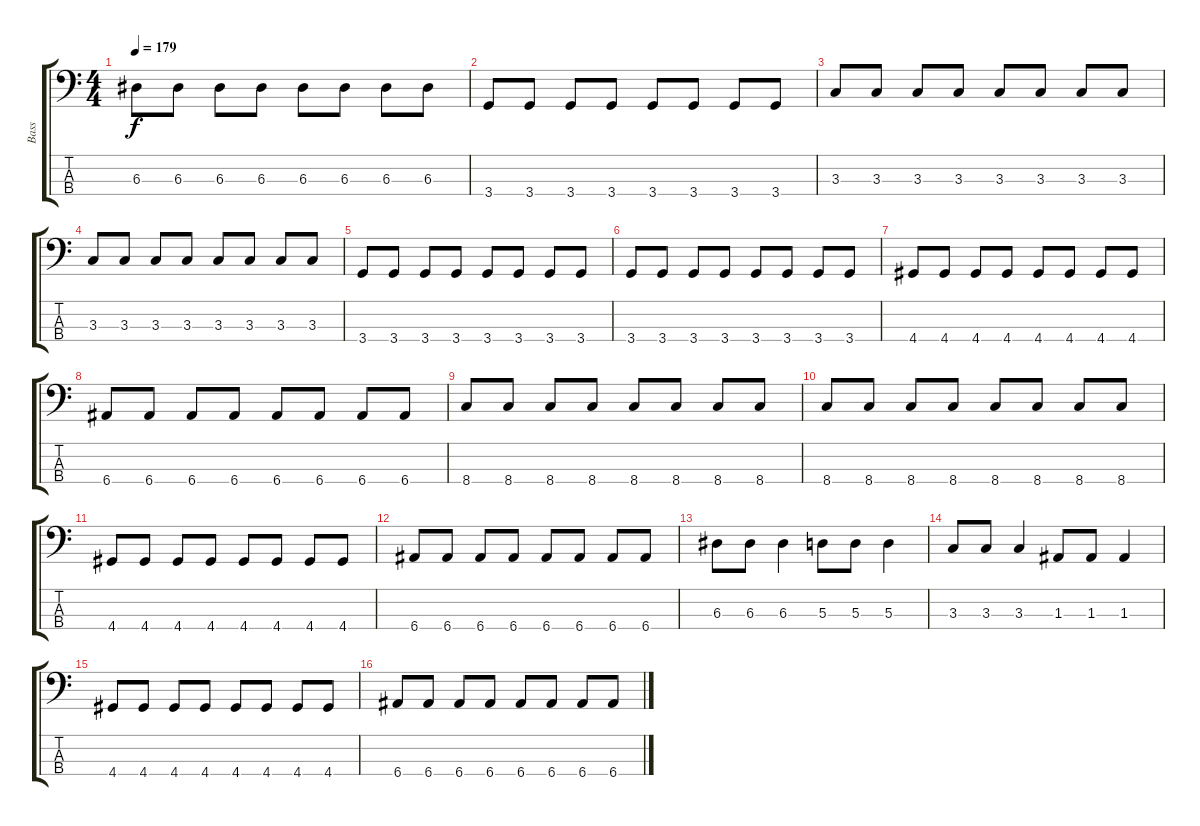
\track ("Bass" "Bass") {instrument electricbassfinger}
\staff {score tabs}
\tuning (G2 D2 A1 E1) {hide}
\ts (4 4)
\tempo 179
\clef f4
\ks c
6.3.8{dy f} 6.3.8 6.3.8 6.3.8 6.3.8 6.3.8 6.3.8 6.3.8 |
3.4.8 3.4.8 3.4.8 3.4.8 3.4.8 3.4.8 3.4.8 3.4.8 |
3.3.8 3.3.8 3.3.8 3.3.8 3.3.8 3.3.8 3.3.8 3.3.8 |
3.3.8 3.3.8 3.3.8 3.3.8 3.3.8 3.3.8 3.3.8 3.3.8 |
3.4.8 3.4.8 3.4.8 3.4.8 3.4.8 3.4.8 3.4.8 3.4.8 |
3.4.8 3.4.8 3.4.8 3.4.8 3.4.8 3.4.8 3.4.8 3.4.8 |
4.4.8 4.4.8 4.4.8 4.4.8 4.4.8 4.4.8 4.4.8 4.4.8 |
6.4.8 6.4.8 6.4.8 6.4.8 6.4.8 6.4.8 6.4.8 6.4.8 |
8.4.8 8.4.8 8.4.8 8.4.8 8.4.8 8.4.8 8.4.8 8.4.8 |
8.4.8 8.4.8 8.4.8 8.4.8 8.4.8 8.4.8 8.4.8 8.4.8 |
4.4.8 4.4.8 4.4.8 4.4.8 4.4.8 4.4.8 4.4.8 4.4.8 |
6.4.8 6.4.8 6.4.8 6.4.8 6.4.8 6.4.8 6.4.8 6.4.8 |
6.3.8 6.3.8 6.3.4 5.3.8 5.3.8 5.3.4 |
3.3.8 3.3.8 3.3.4 1.3.8 1.3.8 1.3.4 |
4.4.8 4.4.8 4.4.8 4.4.8 4.4.8 4.4.8 4.4.8 4.4.8 |
6.4.8 6.4.8 6.4.8 6.4.8 6.4.8 6.4.8 6.4.8 6.4.8
